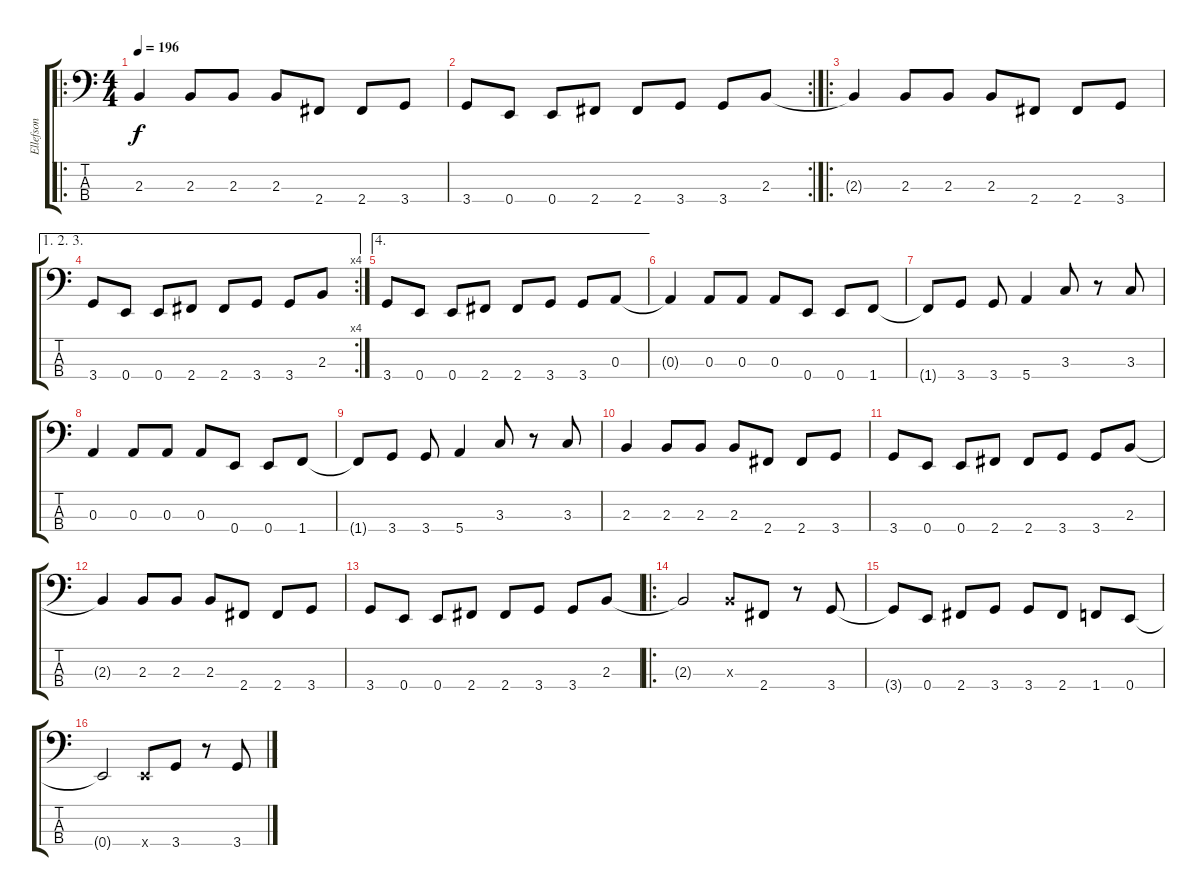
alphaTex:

\track ("Ellefson" "Ellefson") {instrument electricbasspick}
\staff {score tabs}
\tuning (G2 D2 A1 E1) {hide}
\ro
\ts (4 4)
\tempo 196
\clef f4
\ks c
2.3{t}.4{dy f} 2.3.8 2.3.8 2.3.8 2.4.8 2.4.8 3.4.8 |
\rc 2
3.4.8 0.4.8 0.4.8 2.4.8 2.4.8 3.4.8 3.4.8 2.3.8 |
\ro
2.3{t}.4 2.3.8 2.3.8 2.3.8 2.4.8 2.4.8 3.4.8 |
\ae (1 2 3)
\rc 4
3.4.8 0.4.8 0.4.8 2.4.8 2.4.8 3.4.8 3.4.8 2.3.8 |
\ae 4
3.4.8 0.4.8 0.4.8 2.4.8 2.4.8 3.4.8 3.4.8 0.3.8 |
0.3{t}.4 0.3.8 0.3.8 0.3.8 0.4.8 0.4.8 1.4.8 |
1.4{t}.8 3.4.8 3.4.8 5.4.4 3.3.8 r.8 3.3.8 |
0.3.4 0.3.8 0.3.8 0.3.8 0.4.8 0.4.8 1.4.8 |
1.4{t}.8 3.4.8 3.4.8 5.4.4 3.3.8 r.8 3.3.8 |
2.3.4 2.3.8 2.3.8 2.3.8 2.4.8 2.4.8 3.4.8 |
3.4.8 0.4.8 0.4.8 2.4.8 2.4.8 3.4.8 3.4.8 2.3.8 |
2.3{t}.4 2.3.8 2.3.8 2.3.8 2.4.8 2.4.8 3.4.8 |
3.4.8 0.4.8 0.4.8 2.4.8 2.4.8 3.4.8 3.4.8 2.3.8 |
\ro
2.3{t}.2 2.3{x}.8 2.4.8 r.8 3.4.8 |
3.4{t}.8 0.4.8 2.4.8 3.4.8 3.4.8 2.4.8 1.4.8 0.4.8 |
0.4{t}.2 0.4{x}.8 3.4.8 r.8 3.4.8
